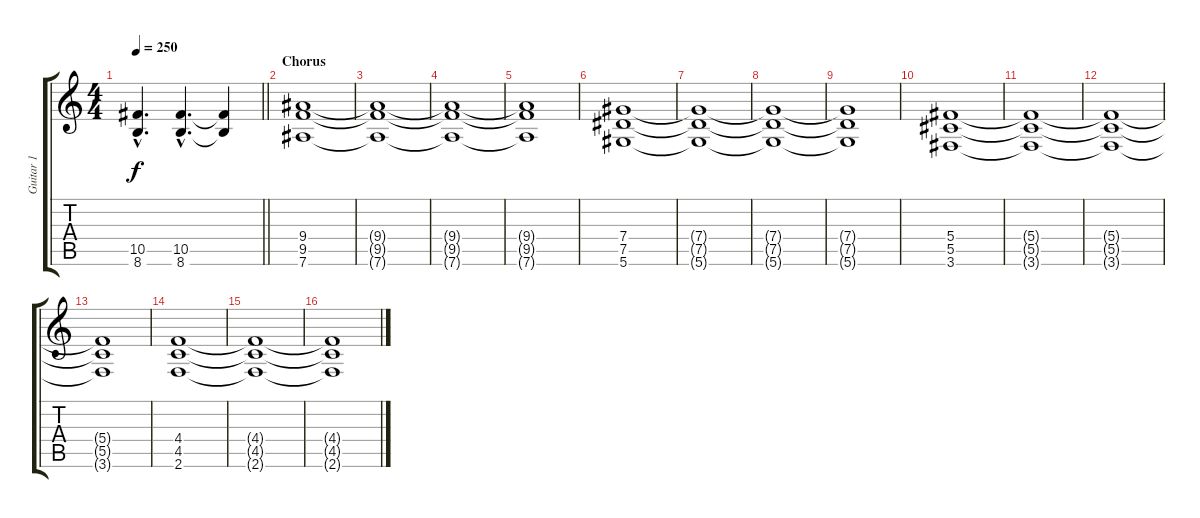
\track ("Guitar 1" "Guitar 1") {instrument distortionguitar}
\staff {score tabs}
\tuning (Eb4 Bb3 Gb3 Db3 Ab2 Eb2) {hide}
\ts (4 4)
\tempo 250
\clef g2
\barLineRight lightlight
\ks c
(10.5{hac} 8.6{hac}).4{d dy f} (10.5{hac} 8.6{hac}).4{d} (10.5{t} 8.6{t}).4 |
\section ("" "Chorus")
(9.4 9.5 7.6).1 |
(9.4{t} 9.5{t} 7.6{t}).1 |
(9.4{t} 9.5{t} 7.6{t}).1 |
(9.4{t} 9.5{t} 7.6{t}).1 |
(7.4 7.5 5.6).1 |
(7.4{t} 7.5{t} 5.6{t}).1 |
(7.4{t} 7.5{t} 5.6{t}).1 |
(7.4{t} 7.5{t} 5.6{t}).1 |
(5.4 5.5 3.6).1 |
(5.4{t} 5.5{t} 3.6{t}).1 |
(5.4{t} 5.5{t} 3.6{t}).1 |
(5.4{t} 5.5{t} 3.6{t}).1 |
(4.4 4.5 2.6).1 |
(4.4{t} 4.5{t} 2.6{t}).1 |
(4.4{t} 4.5{t} 2.6{t}).1
